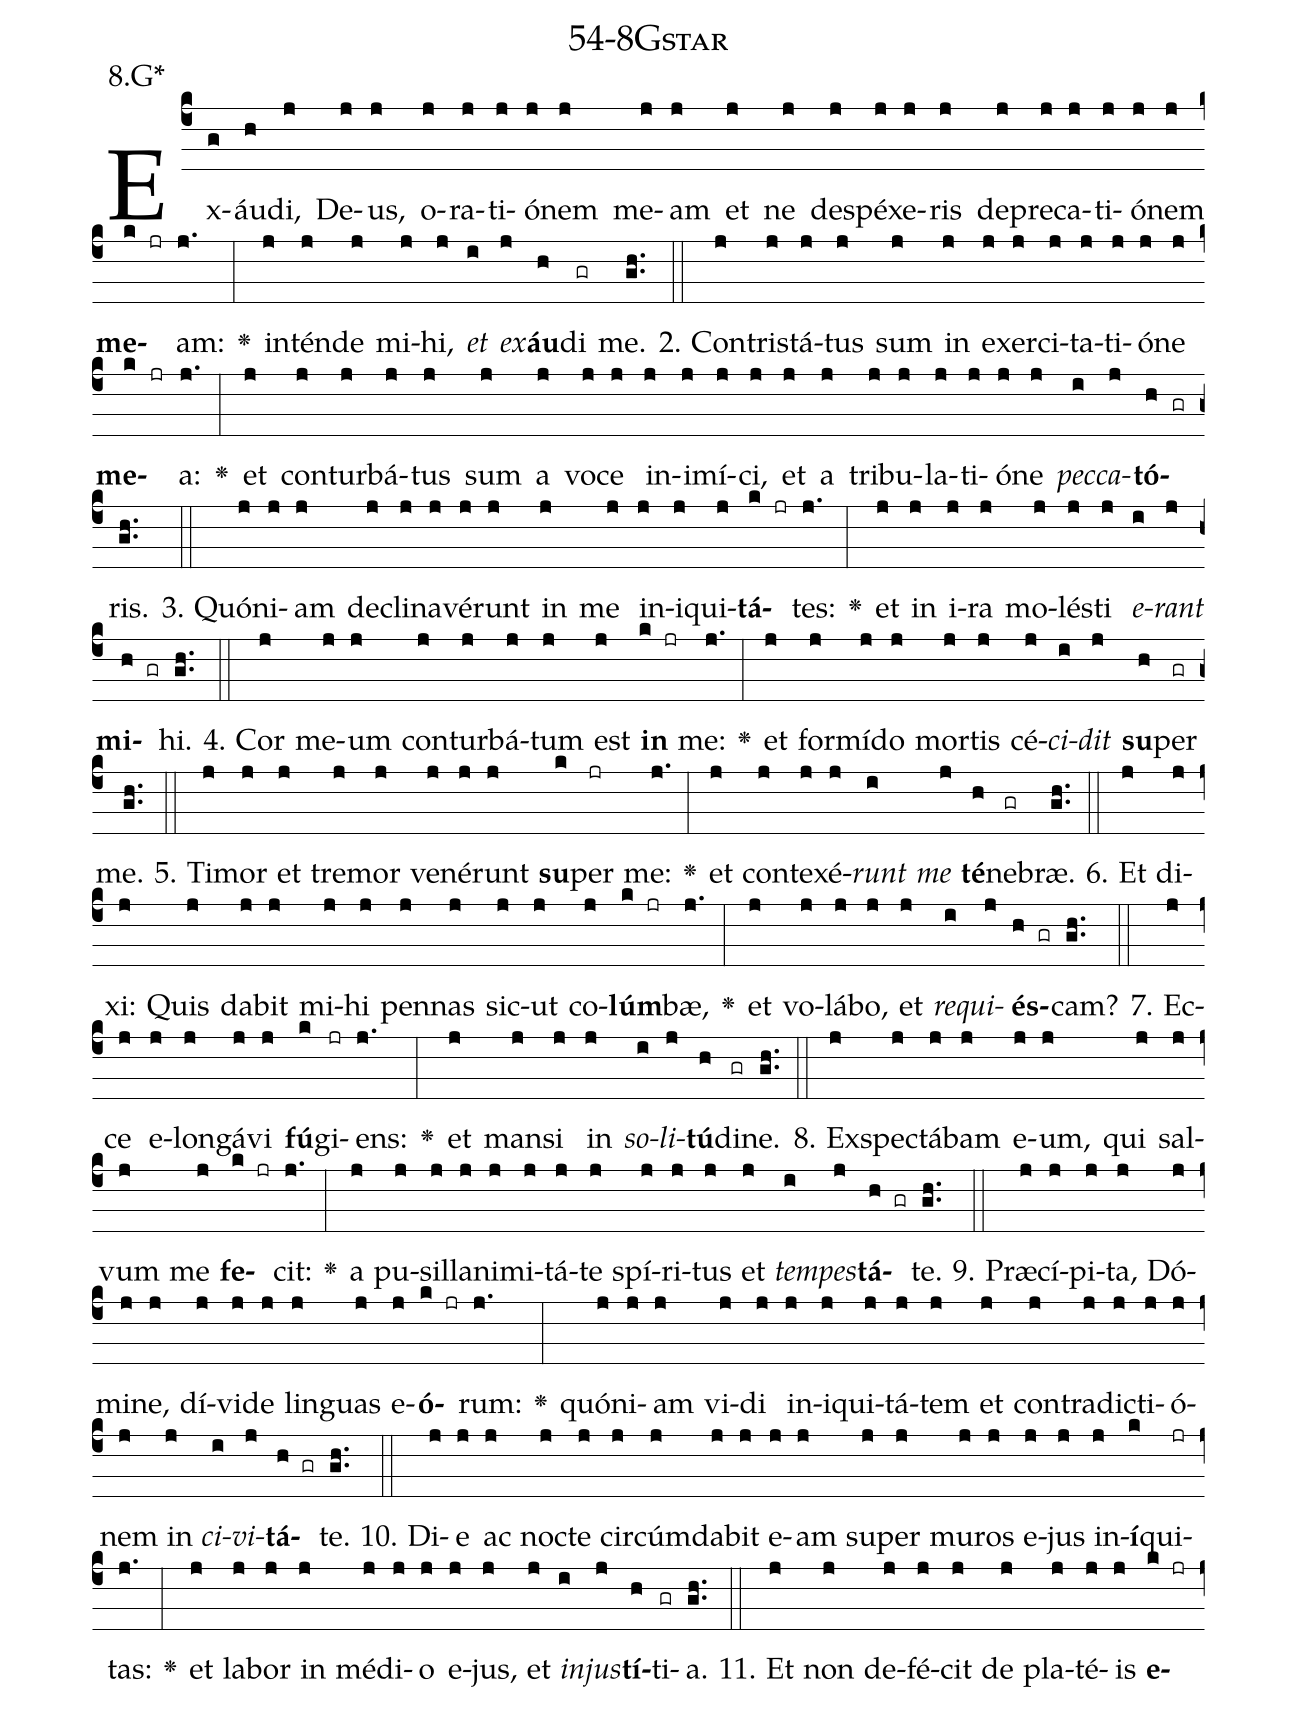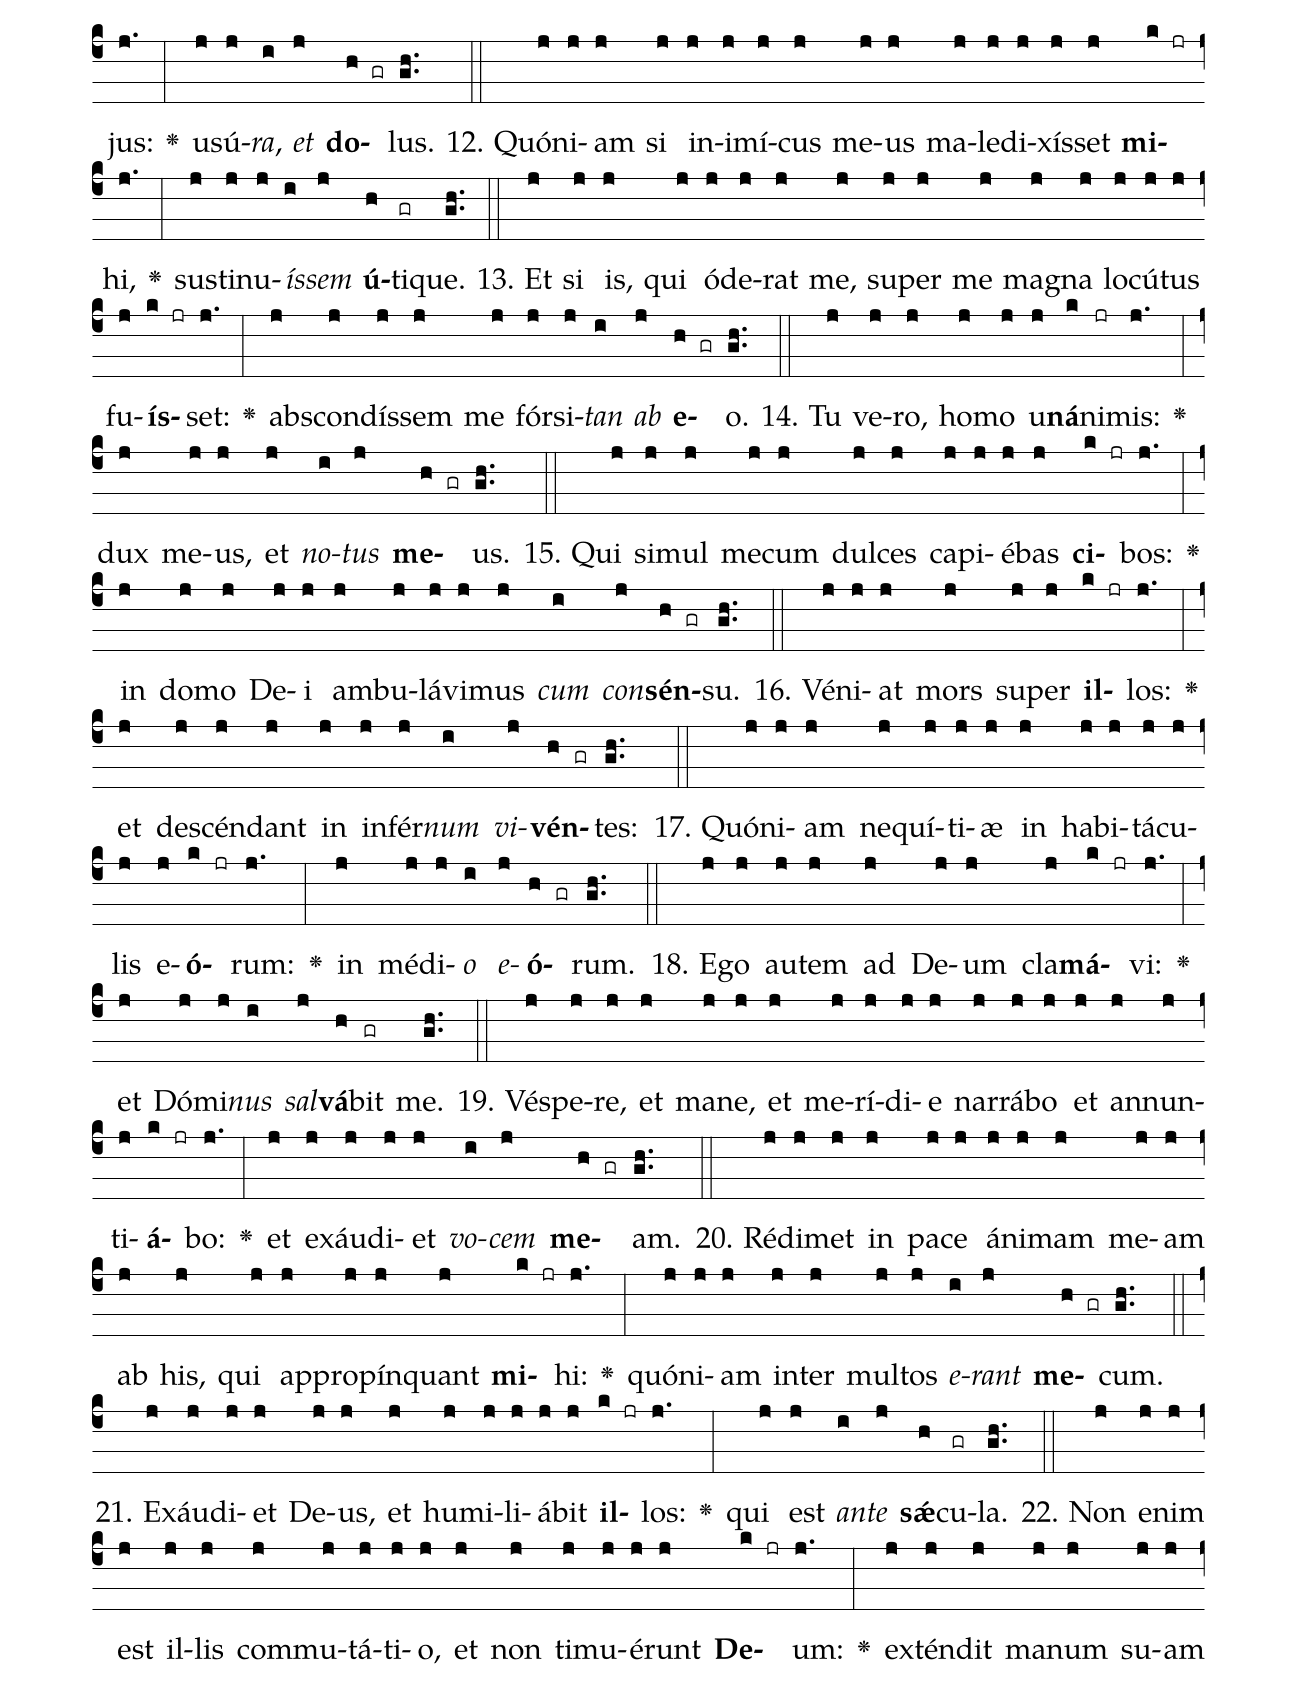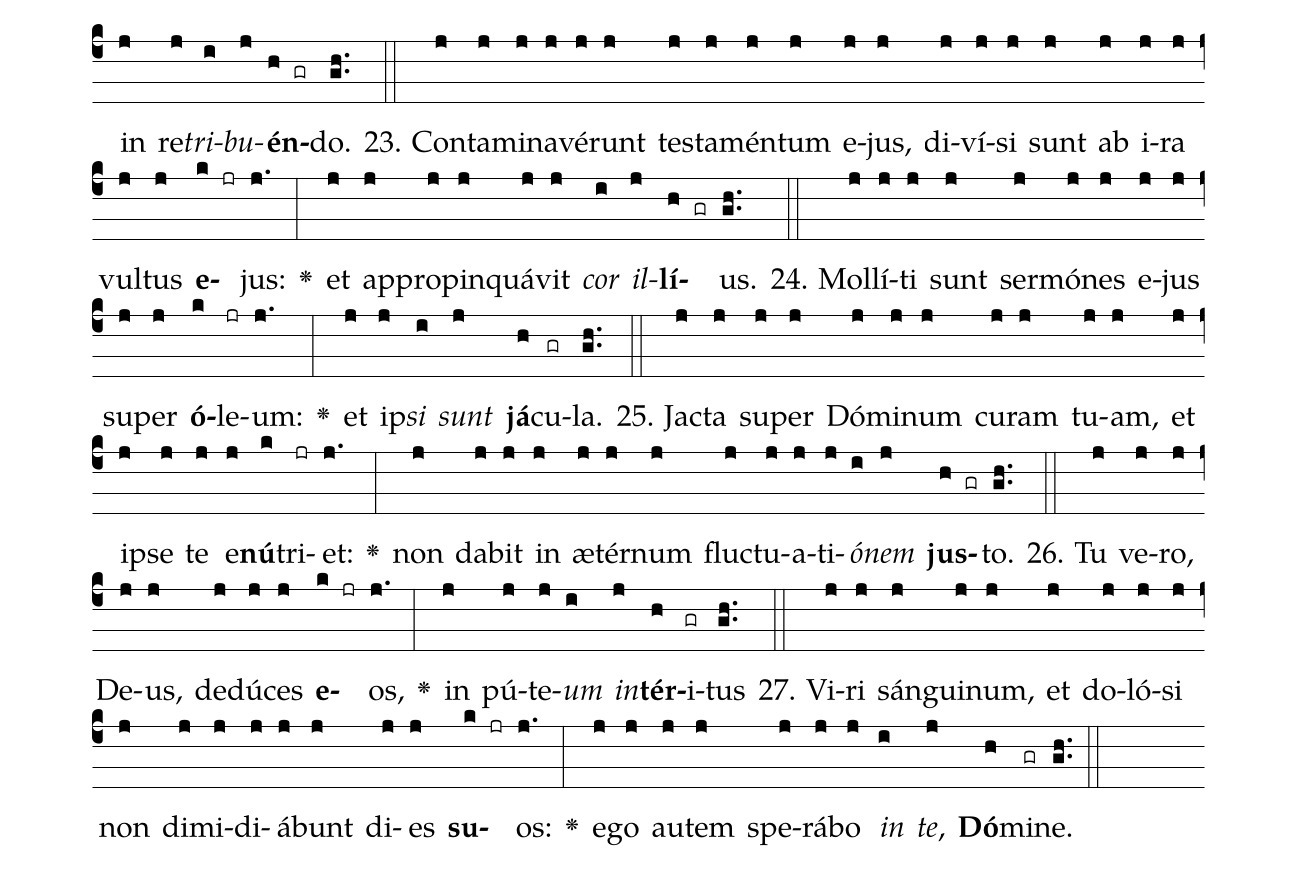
name: 54-8Gstar;
annotation: 8.G*;
%%
(c4)Ex(g)áu(h)di,(j) De(j)us,(j) o(j)ra(j)ti(j)ó(j)nem(j) me(j)am(j) et(j) ne(j) de(j)spé(j)xe(j)ris(j) de(j)pre(j)ca(j)ti(j)ó(j)nem(j) <b>me</b>(k jr)am:(j.) <v>\greheightstar</v>(:) in(j)tén(j)de(j) mi(j)hi,(j) <i>et</i>(i) <i>ex</i>(j)<b>áu</b>(h)di(gr) me.(gh..) (::)
2. Con(j)tris(j)tá(j)tus(j) sum(j) in(j) ex(j)er(j)ci(j)ta(j)ti(j)ó(j)ne(j) <b>me</b>(k jr)a:(j.) <v>\greheightstar</v>(:) et(j) con(j)tur(j)bá(j)tus(j) sum(j) a(j) vo(j)ce(j) in(j)i(j)mí(j)ci,(j) et(j) a(j) tri(j)bu(j)la(j)ti(j)ó(j)ne(j) <i>pec</i>(i)<i>ca</i>(j)<b>tó</b>(h gr)ris.(gh..) (::)
3. Quón(j)i(j)am(j) de(j)cli(j)na(j)vé(j)runt(j) in(j) me(j) in(j)i(j)qui(j)<b>tá</b>(k jr)tes:(j.) <v>\greheightstar</v>(:) et(j) in(j) i(j)ra(j) mo(j)lés(j)ti(j) <i>e</i>(i)<i>rant</i>(j) <b>mi</b>(h gr)hi.(gh..) (::)
4. Cor(j) me(j)um(j) con(j)tur(j)bá(j)tum(j) est(j) <b>in</b>(k jr) me:(j.) <v>\greheightstar</v>(:) et(j) for(j)mí(j)do(j) mor(j)tis(j) cé(j)<i>ci</i>(i)<i>dit</i>(j) <b>su</b>(h)per(gr) me.(gh..) (::)
5. Ti(j)mor(j) et(j) tre(j)mor(j) ve(j)né(j)runt(j) <b>su</b>(k)per(jr) me:(j.) <v>\greheightstar</v>(:) et(j) con(j)te(j)xé(j)<i>runt</i>(i) <i>me</i>(j) <b>té</b>(h)ne(gr)bræ.(gh..) (::)
6. Et(j) di(j)xi:(j) Quis(j) da(j)bit(j) mi(j)hi(j) pen(j)nas(j) sic(j)ut(j) co(j)<b>lúm</b>(k jr)bæ,(j.) <v>\greheightstar</v>(:) et(j) vo(j)lá(j)bo,(j) et(j) <i>re</i>(i)<i>qui</i>(j)<b>és</b>(h gr)cam?(gh..) (::)
7. Ec(j)ce(j) e(j)lon(j)gá(j)vi(j) <b>fú</b>(k)gi(jr)ens:(j.) <v>\greheightstar</v>(:) et(j) man(j)si(j) in(j) <i>so</i>(i)<i>li</i>(j)<b>tú</b>(h)di(gr)ne.(gh..) (::)
8. Ex(j)spec(j)tá(j)bam(j) e(j)um,(j) qui(j) sal(j)vum(j) me(j) <b>fe</b>(k jr)cit:(j.) <v>\greheightstar</v>(:) a(j) pu(j)sil(j)la(j)ni(j)mi(j)tá(j)te(j) spí(j)ri(j)tus(j) et(j) <i>tem</i>(i)<i>pes</i>(j)<b>tá</b>(h gr)te.(gh..) (::)
9. Præ(j)cí(j)pi(j)ta,(j) Dó(j)mi(j)ne,(j) dí(j)vi(j)de(j) lin(j)guas(j) e(j)<b>ó</b>(k jr)rum:(j.) <v>\greheightstar</v>(:) quón(j)i(j)am(j) vi(j)di(j) in(j)i(j)qui(j)tá(j)tem(j) et(j) con(j)tra(j)dic(j)ti(j)ó(j)nem(j) in(j) <i>ci</i>(i)<i>vi</i>(j)<b>tá</b>(h gr)te.(gh..) (::)
10. Di(j)e(j) ac(j) noc(j)te(j) cir(j)cúm(j)da(j)bit(j) e(j)am(j) su(j)per(j) mu(j)ros(j) e(j)jus(j) in(j)<b>í</b>(k)qui(jr)tas:(j.) <v>\greheightstar</v>(:) et(j) la(j)bor(j) in(j) mé(j)di(j)o(j) e(j)jus,(j) et(j) <i>in</i>(i)<i>jus</i>(j)<b>tí</b>(h)ti(gr)a.(gh..) (::)
11. Et(j) non(j) de(j)fé(j)cit(j) de(j) pla(j)té(j)is(j) <b>e</b>(k jr)jus:(j.) <v>\greheightstar</v>(:) u(j)sú(j)<i>ra</i>,(i) <i>et</i>(j) <b>do</b>(h gr)lus.(gh..) (::)
12. Quón(j)i(j)am(j) si(j) in(j)i(j)mí(j)cus(j) me(j)us(j) ma(j)le(j)di(j)xís(j)set(j) <b>mi</b>(k jr)hi,(j.) <v>\greheightstar</v>(:) sus(j)ti(j)nu(j)<i>ís</i>(i)<i>sem</i>(j) <b>ú</b>(h)ti(gr)que.(gh..) (::)
13. Et(j) si(j) is,(j) qui(j) ó(j)de(j)rat(j) me,(j) su(j)per(j) me(j) ma(j)gna(j) lo(j)cú(j)tus(j) fu(j)<b>ís</b>(k jr)set:(j.) <v>\greheightstar</v>(:) abs(j)con(j)dís(j)sem(j) me(j) fór(j)si(j)<i>tan</i>(i) <i>ab</i>(j) <b>e</b>(h gr)o.(gh..) (::)
14. Tu(j) ve(j)ro,(j) ho(j)mo(j) u(j)<b>ná</b>(k)ni(jr)mis:(j.) <v>\greheightstar</v>(:) dux(j) me(j)us,(j) et(j) <i>no</i>(i)<i>tus</i>(j) <b>me</b>(h gr)us.(gh..) (::)
15. Qui(j) si(j)mul(j) me(j)cum(j) dul(j)ces(j) ca(j)pi(j)é(j)bas(j) <b>ci</b>(k jr)bos:(j.) <v>\greheightstar</v>(:) in(j) do(j)mo(j) De(j)i(j) am(j)bu(j)lá(j)vi(j)mus(j) <i>cum</i>(i) <i>con</i>(j)<b>sén</b>(h gr)su.(gh..) (::)
16. Vé(j)ni(j)at(j) mors(j) su(j)per(j) <b>il</b>(k jr)los:(j.) <v>\greheightstar</v>(:) et(j) de(j)scén(j)dant(j) in(j) in(j)fér(j)<i>num</i>(i) <i>vi</i>(j)<b>vén</b>(h gr)tes:(gh..) (::)
17. Quón(j)i(j)am(j) ne(j)quí(j)ti(j)æ(j) in(j) ha(j)bi(j)tá(j)cu(j)lis(j) e(j)<b>ó</b>(k jr)rum:(j.) <v>\greheightstar</v>(:) in(j) mé(j)di(j)<i>o</i>(i) <i>e</i>(j)<b>ó</b>(h gr)rum.(gh..) (::)
18. E(j)go(j) au(j)tem(j) ad(j) De(j)um(j) cla(j)<b>má</b>(k jr)vi:(j.) <v>\greheightstar</v>(:) et(j) Dó(j)mi(j)<i>nus</i>(i) <i>sal</i>(j)<b>vá</b>(h)bit(gr) me.(gh..) (::)
19. Vés(j)pe(j)re,(j) et(j) ma(j)ne,(j) et(j) me(j)rí(j)di(j)e(j) nar(j)rá(j)bo(j) et(j) an(j)nun(j)ti(j)<b>á</b>(k jr)bo:(j.) <v>\greheightstar</v>(:) et(j) ex(j)áu(j)di(j)et(j) <i>vo</i>(i)<i>cem</i>(j) <b>me</b>(h gr)am.(gh..) (::)
20. Réd(j)i(j)met(j) in(j) pa(j)ce(j) á(j)ni(j)mam(j) me(j)am(j) ab(j) his,(j) qui(j) ap(j)pro(j)pín(j)quant(j) <b>mi</b>(k jr)hi:(j.) <v>\greheightstar</v>(:) quón(j)i(j)am(j) in(j)ter(j) mul(j)tos(j) <i>e</i>(i)<i>rant</i>(j) <b>me</b>(h gr)cum.(gh..) (::)
21. Ex(j)áu(j)di(j)et(j) De(j)us,(j) et(j) hu(j)mi(j)li(j)á(j)bit(j) <b>il</b>(k jr)los:(j.) <v>\greheightstar</v>(:) qui(j) est(j) <i>an</i>(i)<i>te</i>(j) <b>sǽ</b>(h)cu(gr)la.(gh..) (::)
22. Non(j) e(j)nim(j) est(j) il(j)lis(j) com(j)mu(j)tá(j)ti(j)o,(j) et(j) non(j) ti(j)mu(j)é(j)runt(j) <b>De</b>(k jr)um:(j.) <v>\greheightstar</v>(:) ex(j)tén(j)dit(j) ma(j)num(j) su(j)am(j) in(j) re(j)<i>tri</i>(i)<i>bu</i>(j)<b>én</b>(h gr)do.(gh..) (::)
23. Con(j)ta(j)mi(j)na(j)vé(j)runt(j) tes(j)ta(j)mén(j)tum(j) e(j)jus,(j) di(j)ví(j)si(j) sunt(j) ab(j) i(j)ra(j) vul(j)tus(j) <b>e</b>(k jr)jus:(j.) <v>\greheightstar</v>(:) et(j) ap(j)pro(j)pin(j)quá(j)vit(j) <i>cor</i>(i) <i>il</i>(j)<b>lí</b>(h gr)us.(gh..) (::)
24. Mol(j)lí(j)ti(j) sunt(j) ser(j)mó(j)nes(j) e(j)jus(j) su(j)per(j) <b>ó</b>(k)le(jr)um:(j.) <v>\greheightstar</v>(:) et(j) ip(j)<i>si</i>(i) <i>sunt</i>(j) <b>já</b>(h)cu(gr)la.(gh..) (::)
25. Jac(j)ta(j) su(j)per(j) Dó(j)mi(j)num(j) cu(j)ram(j) tu(j)am,(j) et(j) ip(j)se(j) te(j) e(j)<b>nú</b>(k)tri(jr)et:(j.) <v>\greheightstar</v>(:) non(j) da(j)bit(j) in(j) æ(j)tér(j)num(j) fluc(j)tu(j)a(j)ti(j)<i>ó</i>(i)<i>nem</i>(j) <b>jus</b>(h gr)to.(gh..) (::)
26. Tu(j) ve(j)ro,(j) De(j)us,(j) de(j)dú(j)ces(j) <b>e</b>(k jr)os,(j.) <v>\greheightstar</v>(:) in(j) pú(j)te(j)<i>um</i>(i) <i>in</i>(j)<b>tér</b>(h)i(gr)tus(gh..) (::)
27. Vi(j)ri(j) sán(j)gui(j)num,(j) et(j) do(j)ló(j)si(j) non(j) di(j)mi(j)di(j)á(j)bunt(j) di(j)es(j) <b>su</b>(k jr)os:(j.) <v>\greheightstar</v>(:) e(j)go(j) au(j)tem(j) spe(j)rá(j)bo(j) <i>in</i>(i) <i>te</i>,(j) <b>Dó</b>(h)mi(gr)ne.(gh..) (::)
